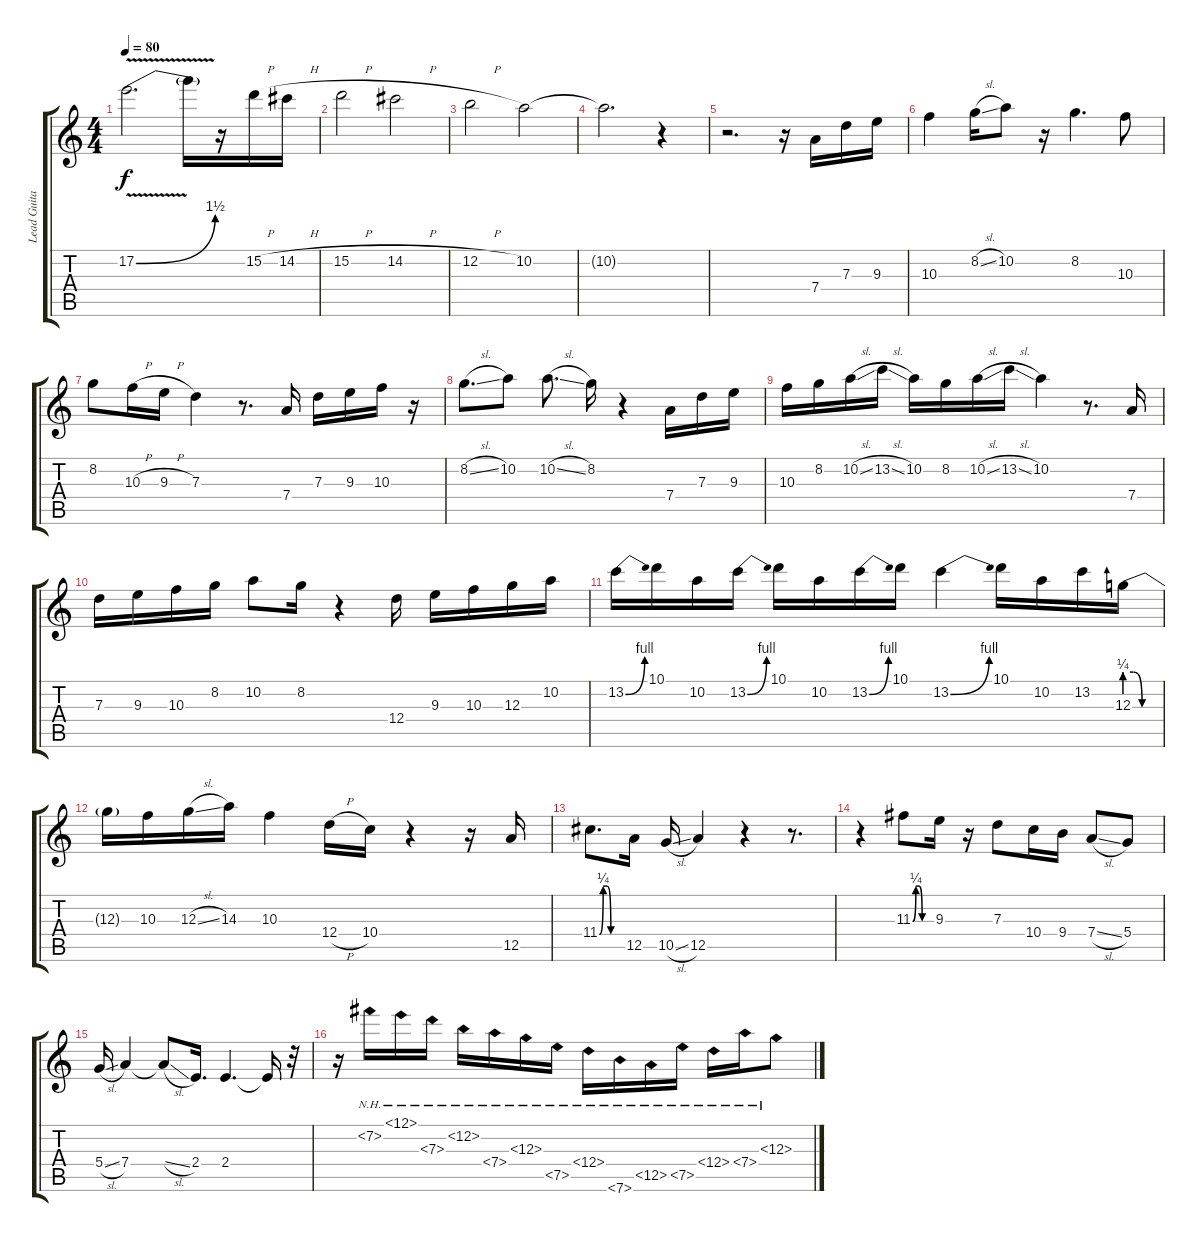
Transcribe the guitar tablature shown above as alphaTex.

\track ("Lead Guitar" "Lead Guita") {instrument distortionguitar}
\staff {score tabs}
\tuning (E4 B3 G3 D3 A2 E2) {hide}
\ts (4 4)
\tempo 80
\clef g2
\ks c
17.2{be (bend 0 0 60 6) v t}.2{d dy f} 17.2{t}.16 r.16 15.2{h}.16 14.2{h}.16 |
15.2{h}.2 14.2{h}.2 |
12.2{h}.2 10.2.2 |
10.2{t}.2{d} r.4 |
r.2{d} r.16 7.4.16 7.3.16 9.3.16 |
10.3.4 8.2{sl}.16 10.2.8 r.16 8.2.4{d} 10.3.8 |
8.2.8 10.3{h}.16 9.3{h}.16 7.3.4 r.8{d} 7.4.16 7.3.16 9.3.16 10.3.16 r.16 |
8.2{sl}.8{d} 10.2.8 10.2{sl}.8{d} 8.2.16 r.4 7.4.16 7.3.16 9.3.16 |
10.3.16 8.2.16 10.2{sl}.16 13.2{sl}.16 10.2.16 8.2.16 10.2{sl}.16 13.2{sl}.16 10.2.4 r.8{d} 7.4.16 |
7.3.16 9.3.16 10.3.16 8.2.16 10.2.8 8.2.16 r.4 12.4.16 9.3.16 10.3.16 12.3.16 10.2.16 |
13.2{be (bend 0 0 60 4)}.16 10.1.16 10.2.16 13.2{be (bend 0 0 60 4)}.16 10.1.16 10.2.16 13.2{be (bend 0 0 60 4)}.16 10.1.16 13.2{be (bend 0 0 60 4)}.4 10.1.16 10.2.16 13.2.16 12.3{be (custom 0 1 15 1 30 0 60 0)}.16 |
12.3{t}.16 10.3.16 12.3{sl}.16 14.3.16 10.3.4 12.4{h}.16 10.4.16 r.4 r.16 12.5.16 |
11.4{be (custom 0 0 10 1 20 1 30 0 60 0)}.8{d} 12.5.16 10.5{sl}.16 12.5.4 r.4 r.8{d} |
r.4 11.3{be (custom 0 0 10 1 20 1 30 0 60 0)}.8 9.3.16 r.16 7.3.8 10.4.16 9.4.16 7.4{sl}.8 5.4.8 |
5.4{sl}.16 7.4.4 7.4{sl t}.8 2.4.16{d} 2.4.4{d} 2.4{t}.16 r.32 |
r.16 7.2{nh}.16 12.1{nh}.16 7.3{nh}.16 12.2{nh}.16 7.4{nh}.16 12.3{nh}.16 7.5{nh}.16 12.4{nh}.16 7.6{nh}.16 12.5{nh}.16 7.5{nh}.16 12.4{nh}.16 7.4{nh}.16 12.3{nh}.8
